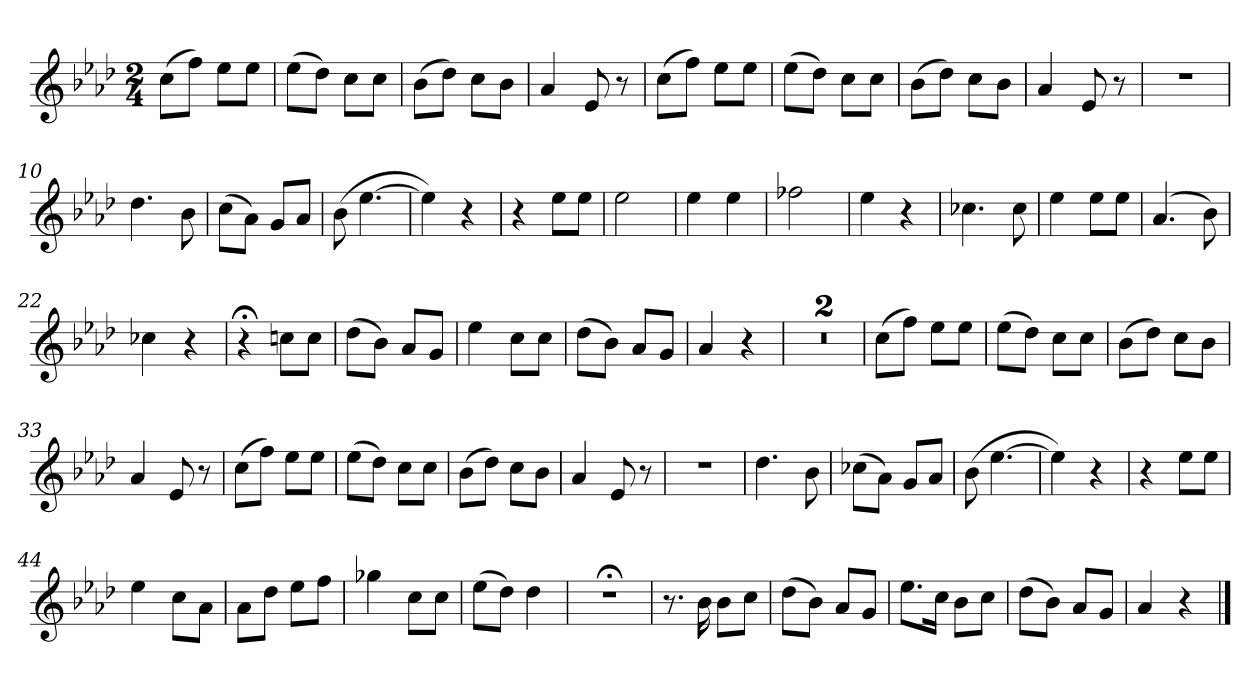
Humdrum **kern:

**kern
*part1
*staff1
*k[b-e-a-d-]
*A-:
*M2/4
=1
(8ccL
8ffJ)
8ee-L
8ee-J
=2
(8ee-L
8dd-J)
8ccL
8ccJ
=3
(8b-L
8dd-J)
8ccL
8b-J
=4
4a-
8e-
8r
=5
(8ccL
8ffJ)
8ee-L
8ee-J
=6
(8ee-L
8dd-J)
8ccL
8ccJ
=7
(8b-L
8dd-J)
8ccL
8b-J
=8
4a-
8e-
8r
=9
2r
=10
4.dd-
8b-
=11
(8ccL
8a-J)
8gL
8a-J
=12
(8b-
[4.ee-
=13
4ee-])
4r
=14
4r
8ee-L
8ee-J
=15
2ee-
=16
4ee-
4ee-
=17
2ff-X
=18
4ee-
4r
=19
4.cc-X
8cc-
=20
4ee-
8ee-L
8ee-J
=21
(4.a-
8b-)
=22
4cc-X
4r
=23
4r;<
8ccnL
8ccJ
=24
(8dd-L
8b-J)
8a-L
8gJ
=25
4ee-
8ccL
8ccJ
=26
(8dd-L
8b-J)
8a-L
8gJ
=27
4a-
4r
=28
2r
=29
2r
=30
(8ccL
8ffJ)
8ee-L
8ee-J
=31
(8ee-L
8dd-J)
8ccL
8ccJ
=32
(8b-L
8dd-J)
8ccL
8b-J
=33
4a-
8e-
8r
=34
(8ccL
8ffJ)
8ee-L
8ee-J
=35
(8ee-L
8dd-J)
8ccL
8ccJ
=36
(8b-L
8dd-J)
8ccL
8b-J
=37
4a-
8e-
8r
=38
2r
=39
4.dd-
8b-
=40
(8cc-XL
8a-J)
8gL
8a-J
=41
(8b-
[4.ee-
=42
4ee-])
4r
=43
4r
8ee-L
8ee-J
=44
4ee-
8ccL
8a-J
=45
8a-L
8dd-J
8ee-L
8ffJ
=46
4gg-X
8ccL
8ccJ
=47
(8ee-L
8dd-J)
4dd-
=48
2r;<
=49
8.r
16b-
8b-L
8ccJ
=50
(8dd-L
8b-J)
8a-L
8gJ
=51
8.ee-L
16ccJk
8b-L
8ccJ
=52
(8dd-L
8b-J)
8a-L
8gJ
=53
4a-
4r
==
*-
